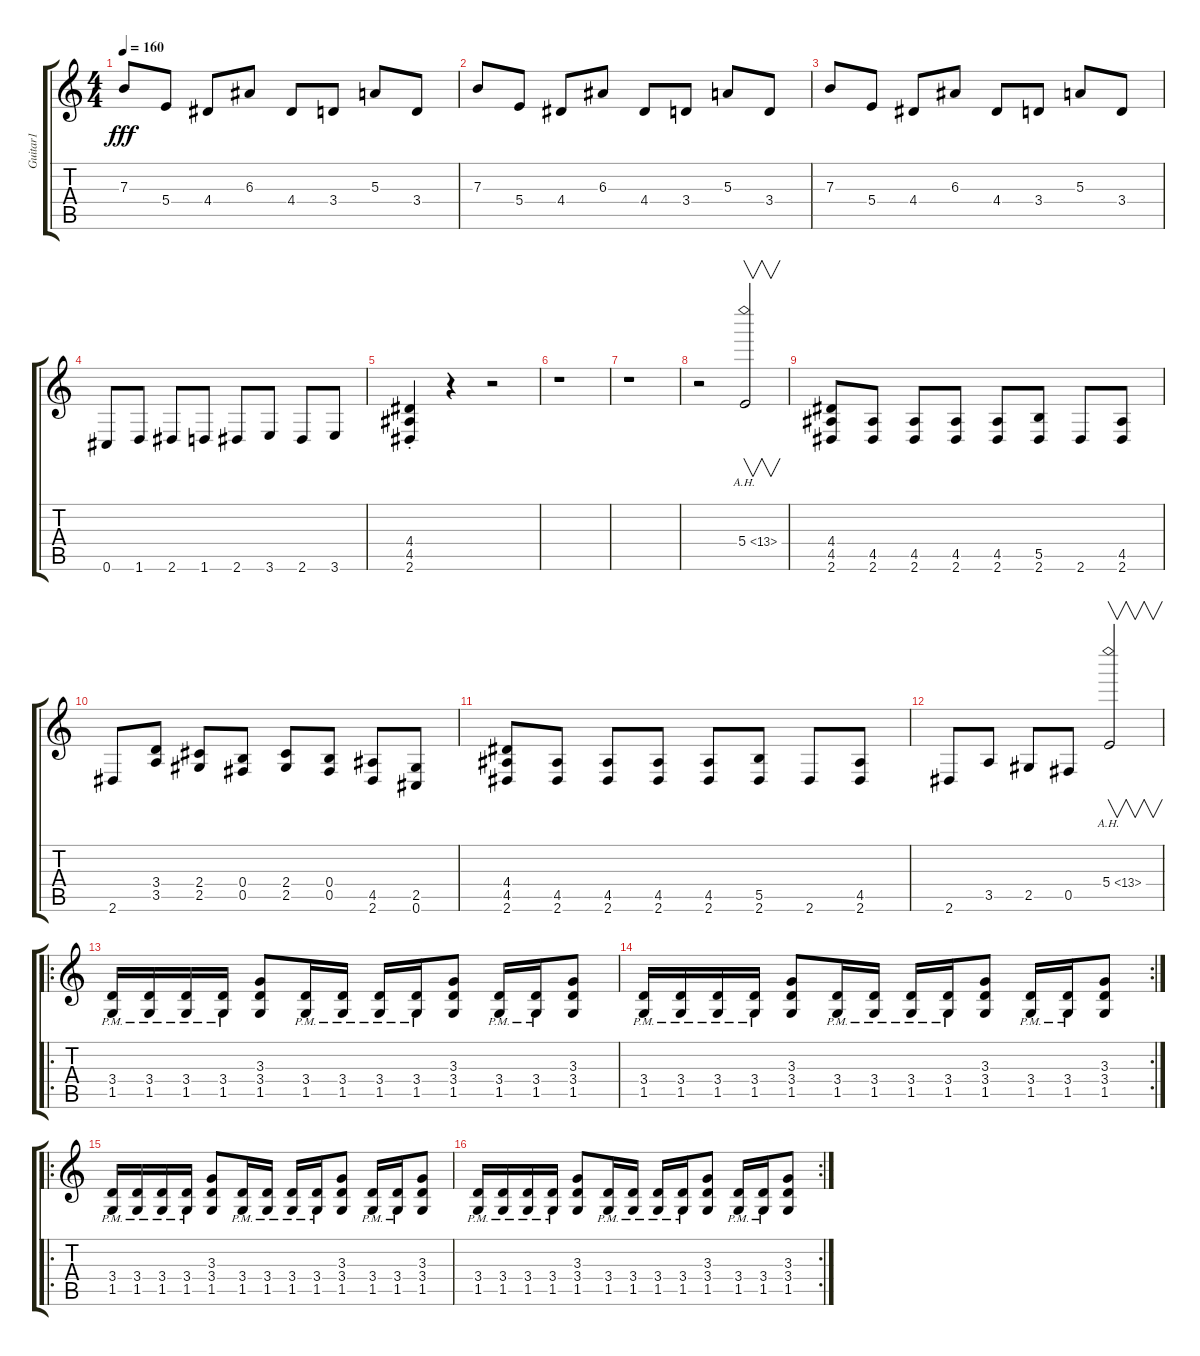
\track ("Guitar1" "Guitar1") {instrument overdrivenguitar}
\staff {score tabs}
\tuning (Db4 Ab3 E3 B2 Gb2 Db2) {hide}
\ts (4 4)
\tempo 160
\clef g2
\ks c
7.3.8{dy fff} 5.4.8 4.4.8 6.3.8 4.4.8 3.4.8 5.3.8 3.4.8 |
7.3.8 5.4.8 4.4.8 6.3.8 4.4.8 3.4.8 5.3.8 3.4.8 |
7.3.8 5.4.8 4.4.8 6.3.8 4.4.8 3.4.8 5.3.8 3.4.8 |
0.6.8 1.6.8 2.6.8 1.6.8 2.6.8 3.6.8 2.6.8 3.6.8 |
(4.4{st} 4.5{st} 2.6{st}).4 r.4 r.2 |
r.1 |
r.1 |
r.2 5.4{ah 8}.2{v} |
(4.4 4.5 2.6).8 (4.5 2.6).8 (4.5 2.6).8 (4.5 2.6).8 (4.5 2.6).8 (5.5 2.6).8 2.6.8 (4.5 2.6).8 |
2.6.8 (3.4 3.5).8 (2.4 2.5).8 (0.4 0.5).8 (2.4 2.5).8 (0.4 0.5).8 (4.5 2.6).8 (2.5 0.6).8 |
(4.4 4.5 2.6).8 (4.5 2.6).8 (4.5 2.6).8 (4.5 2.6).8 (4.5 2.6).8 (5.5 2.6).8 2.6.8 (4.5 2.6).8 |
2.6.8 3.5.8 2.5.8 0.5.8 5.4{ah 8}.2{v} |
\ro
(3.4{pm} 1.5{pm}).16 (3.4{pm} 1.5{pm}).16 (3.4{pm} 1.5{pm}).16 (3.4{pm} 1.5{pm}).16 (3.3 3.4 1.5).8 (3.4{pm} 1.5{pm}).16 (3.4{pm} 1.5{pm}).16 (3.4{pm} 1.5{pm}).16 (3.4{pm} 1.5{pm}).16 (3.3 3.4 1.5).8 (3.4{pm} 1.5{pm}).16 (3.4{pm} 1.5{pm}).16 (3.3 3.4 1.5).8 |
\rc 2
(3.4{pm} 1.5{pm}).16 (3.4{pm} 1.5{pm}).16 (3.4{pm} 1.5{pm}).16 (3.4{pm} 1.5{pm}).16 (3.3 3.4 1.5).8 (3.4{pm} 1.5{pm}).16 (3.4{pm} 1.5{pm}).16 (3.4{pm} 1.5{pm}).16 (3.4{pm} 1.5{pm}).16 (3.3 3.4 1.5).8 (3.4{pm} 1.5{pm}).16 (3.4{pm} 1.5{pm}).16 (3.3 3.4 1.5).8 |
\ro
(3.4{pm} 1.5{pm}).16 (3.4{pm} 1.5{pm}).16 (3.4{pm} 1.5{pm}).16 (3.4{pm} 1.5{pm}).16 (3.3 3.4 1.5).8 (3.4{pm} 1.5{pm}).16 (3.4{pm} 1.5{pm}).16 (3.4{pm} 1.5{pm}).16 (3.4{pm} 1.5{pm}).16 (3.3 3.4 1.5).8 (3.4{pm} 1.5{pm}).16 (3.4{pm} 1.5{pm}).16 (3.3 3.4 1.5).8 |
\rc 2
(3.4{pm} 1.5{pm}).16 (3.4{pm} 1.5{pm}).16 (3.4{pm} 1.5{pm}).16 (3.4{pm} 1.5{pm}).16 (3.3 3.4 1.5).8 (3.4{pm} 1.5{pm}).16 (3.4{pm} 1.5{pm}).16 (3.4{pm} 1.5{pm}).16 (3.4{pm} 1.5{pm}).16 (3.3 3.4 1.5).8 (3.4{pm} 1.5{pm}).16 (3.4{pm} 1.5{pm}).16 (3.3 3.4 1.5).8
